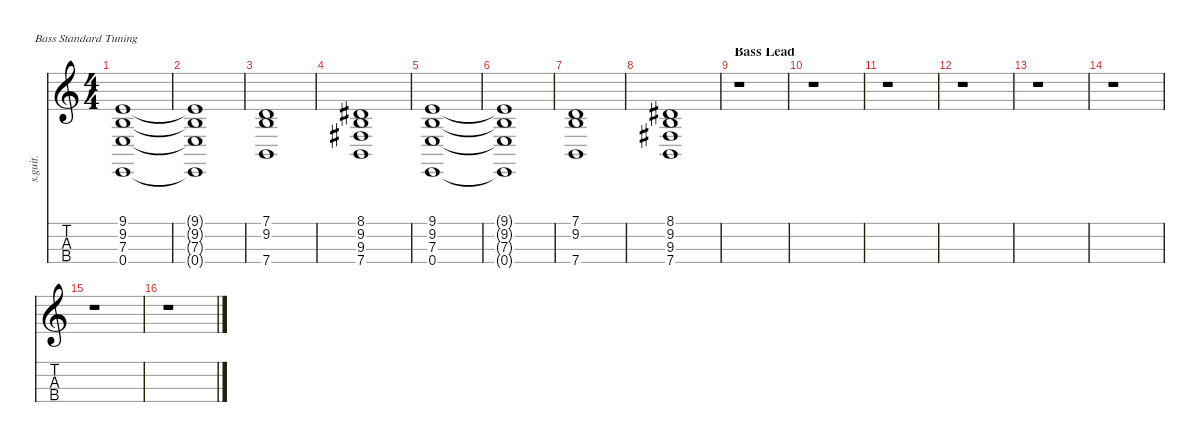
\defaultSystemsLayout 4
\hideDynamics
\bracketExtendMode nobrackets
\track ("Synthesizer Bass" "s.guit.") {instrument synthbass1}
\staff {score tabs}
\tuning (G2 D2 A1 E1)
\ts (4 4)
\tempo (130 hide)
\clef g2
\ks c
(9.1 9.2 7.3 0.4).1{lyrics (0 "") lyrics (1 "") lyrics (2 "") lyrics (3 "") lyrics (4 "") dy mp} |
(9.1{t} 9.2{t} 7.3{t} 0.4{t}).1{lyrics (0 "") lyrics (1 "") lyrics (2 "") lyrics (3 "") lyrics (4 "") dy f} |
(7.1 9.2 7.4).1{lyrics (0 "") lyrics (1 "") lyrics (2 "") lyrics (3 "") lyrics (4 "") dy mf} |
(8.1{acc #} 9.2 9.3{acc #} 7.4).1{lyrics (0 "") lyrics (1 "") lyrics (2 "") lyrics (3 "") lyrics (4 "")} |
(9.1 9.2 7.3 0.4).1{lyrics (0 "") lyrics (1 "") lyrics (2 "") lyrics (3 "") lyrics (4 "")} |
(9.1{t} 9.2{t} 7.3{t} 0.4{t}).1{lyrics (0 "") lyrics (1 "") lyrics (2 "") lyrics (3 "") lyrics (4 "") dy f} |
(7.1 9.2 7.4).1{lyrics (0 "") lyrics (1 "") lyrics (2 "") lyrics (3 "") lyrics (4 "")} |
(8.1{acc #} 9.2 9.3{acc #} 7.4).1{lyrics (0 "") lyrics (1 "") lyrics (2 "") lyrics (3 "") lyrics (4 "")} |
\section ("" "Bass Lead")
r.1 |
r.1 |
r.1 |
r.1 |
r.1 |
r.1 |
r.1 |
r.1
